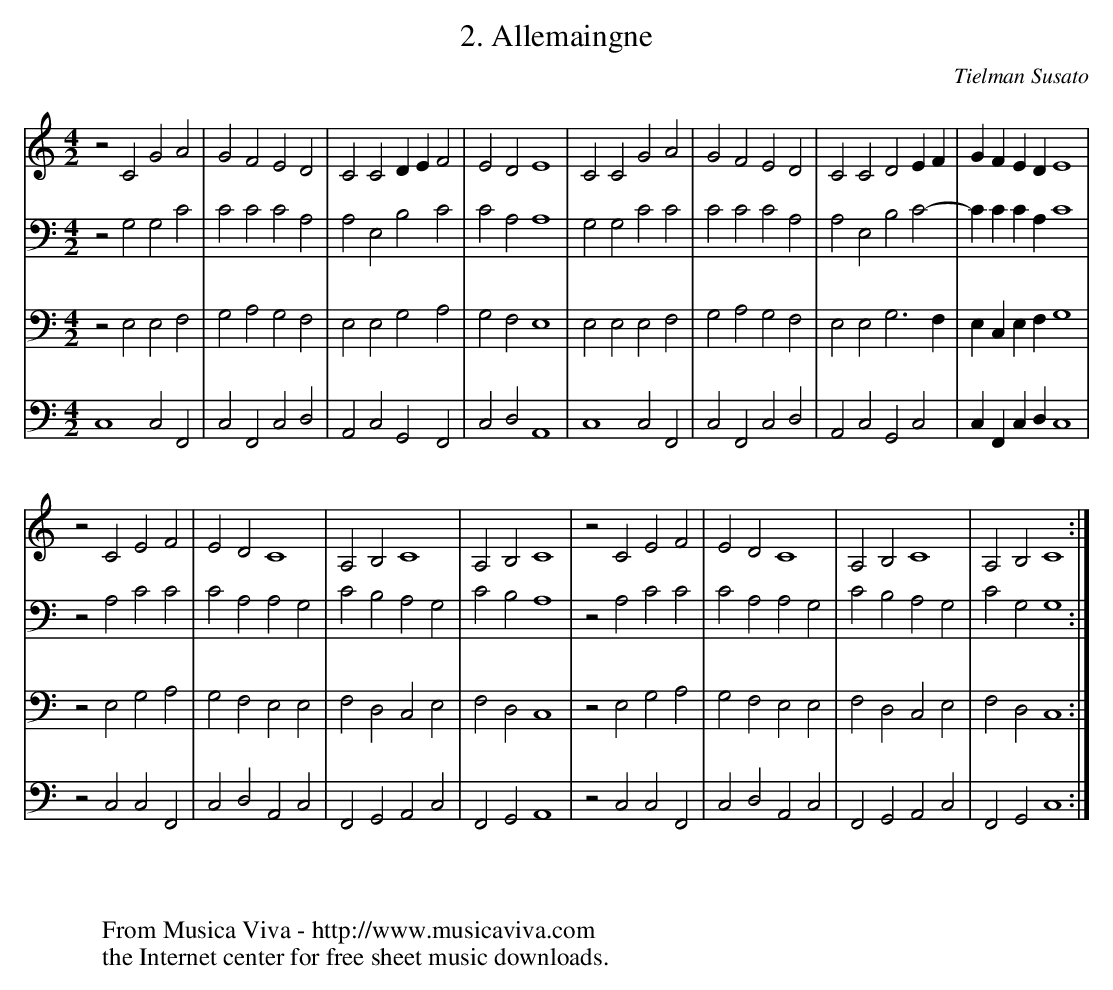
X:1
T:2. Allemaingne
C:Tielman Susato
M:4/2
L:1/2
K:C
V:1
zCGA|GFED|CCD/E/F|EDE2|CCGA|GFED|CCDE/F/|G/F/E/D/E2|
zCEF|EDC2|A,B,C2|A,B,C2|zCEF|EDC2|A,B,C2|A,B,C2:|
V:2
zG,G,C|CCCA,|A,E,B,C|CA,A,2|G,G,CC|CCCA,|A,E,B,C-|C/C/C/A,/C2|
zA,CC|CA,A,G,|CB,A,G,|CB,A,2|zA,CC|CA,A,G,|CB,A,G,|CG,G,2:|
V:3
zE,E,F,|G,A,G,F,|E,E,G,A,|G,F,E,2|E,E,E,F,|G,A,G,F,|E,E,G,>F,|E,/C,/E,/F,/G,2|
zE,G,A,|G,F,E,E,|F,D,C,E,|F,D,C,2|zE,G,A,|G,F,E,E,|F,D,C,E,|F,D,C,2:|
V:4
C,2C,F,,|C,F,,C,D,|A,,C,G,,F,,|C,D,A,,2|C,2C,F,,|C,F,,C,D,|A,,C,G,,C,|C,/F,,/C,/D,/C,2|
zC,C,F,,|C,D,A,,C,|F,,G,,A,,C,|F,,G,,A,,2|zC,C,F,,|C,D,A,,C,|F,,G,,A,,C,|F,,G,,C,2:|
W:
W:
W:  From Musica Viva - http://www.musicaviva.com
W:  the Internet center for free sheet music downloads.
